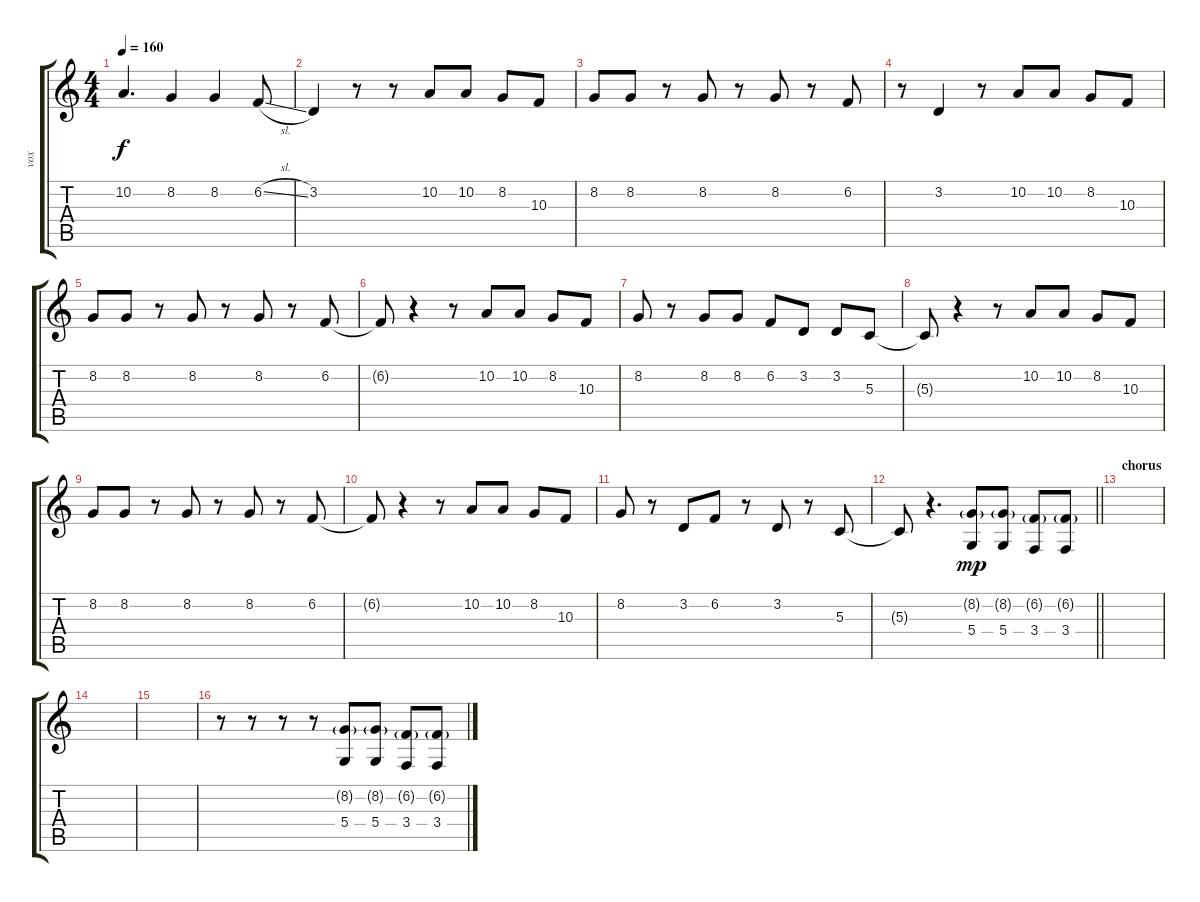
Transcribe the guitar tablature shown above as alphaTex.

\track ("vox" "vox") {instrument altosax}
\staff {score tabs}
\tuning (E4 B3 G3 D3 A2 E2) {hide}
\ts (4 4)
\tempo 160
\clef g2
\ks c
10.2.4{d dy f} 8.2.4 8.2.4 6.2{sl}.8 |
3.2.4 r.8 r.8 10.2.8 10.2.8 8.2.8 10.3.8 |
8.2.8 8.2.8 r.8 8.2.8 r.8 8.2.8 r.8 6.2.8 |
r.8 3.2.4 r.8 10.2.8 10.2.8 8.2.8 10.3.8 |
8.2.8 8.2.8 r.8 8.2.8 r.8 8.2.8 r.8 6.2.8 |
6.2{t}.8 r.4 r.8 10.2.8 10.2.8 8.2.8 10.3.8 |
8.2.8 r.8 8.2.8 8.2.8 6.2.8 3.2.8 3.2.8 5.3.8 |
5.3{t}.8 r.4 r.8 10.2.8 10.2.8 8.2.8 10.3.8 |
8.2.8 8.2.8 r.8 8.2.8 r.8 8.2.8 r.8 6.2.8 |
6.2{t}.8 r.4 r.8 10.2.8 10.2.8 8.2.8 10.3.8 |
8.2.8 r.8 3.2.8 6.2.8 r.8 3.2.8 r.8 5.3.8 |
\barLineRight lightlight
5.3{t}.8 r.4{d} (8.2{g} 5.4).8{dy mp} (8.2{g} 5.4).8 (6.2{g} 3.4).8 (6.2{g} 3.4).8 |
\section ("" "chorus")
|
|
|
r.8 r.8 r.8 r.8 (8.2{g} 5.4).8 (8.2{g} 5.4).8 (6.2{g} 3.4).8 (6.2{g} 3.4).8
